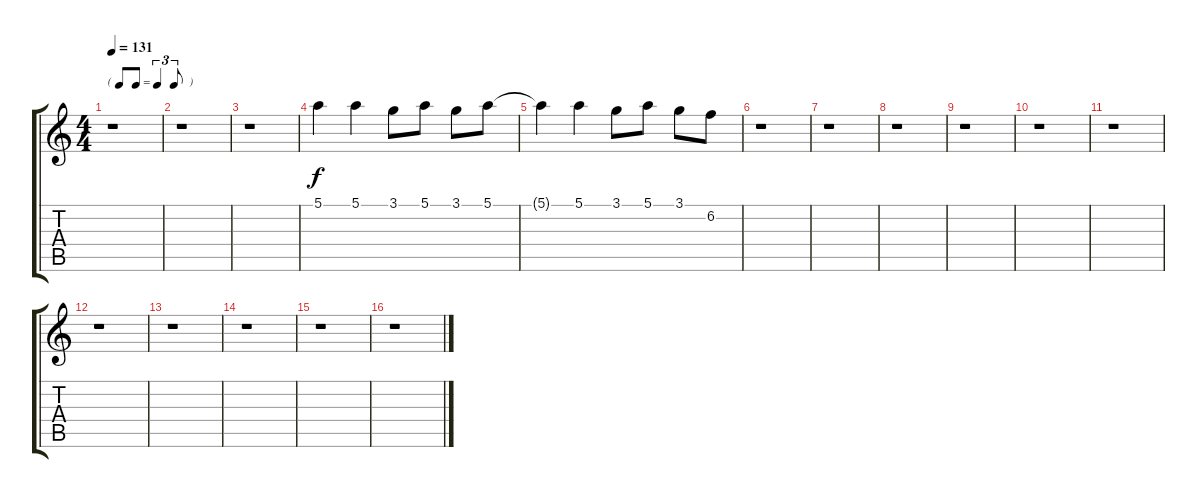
\track "" {instrument distortionguitar}
\staff {score tabs}
\tuning (E4 B3 G3 D3 A2 E2) {hide}
\ts (4 4)
\tf triplet8th
\tempo 131
\clef g2
\ks c
r.1{dy f} |
r.1 |
r.1 |
5.1.4 5.1.4 3.1.8 5.1.8 3.1.8 5.1.8 |
5.1{t}.4 5.1.4 3.1.8 5.1.8 3.1.8 6.2.8 |
r.1 |
r.1 |
r.1 |
r.1 |
r.1 |
r.1 |
r.1 |
r.1 |
r.1 |
r.1 |
r.1
